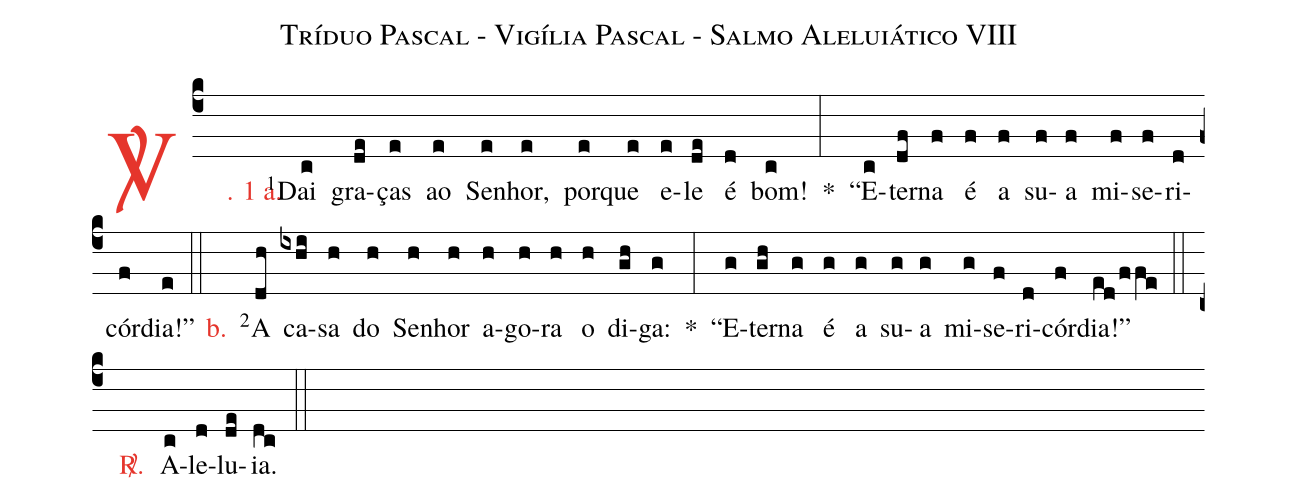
name: Tríduo Pascal - Vigília Pascal - Salmo Aleluiático VIII;
%%
(c4)

<c><sp>V/</sp>. 1 a.</c>() <v>\VSup{1}</v>Dai(c) gra(de)ças(e) ao(e) Se(e)nhor,(e) por(e)que(e) e(e)le(de) é(d) bom!(c) *(:)
``E(c)ter(df)na(f) é(f) a(f) su(f)a(f) mi(f)se(f)ri(d)cór(f)dia!''(e)

(::)

<nlba><c>b.</c>() <v>\VSup{2}</v>A</nlba>(dh) ca(ixhi)sa(h) do(h) Se(h)nhor(h) a(h)go(h)ra(h) o(h) di(gh)ga:(g) *(:)
``E(g)ter(gh)na(g) é(g) a(g) su(g)a(g) mi(g)se(f)ri(d)cór(f)dia!''(ed/ffe)

(::)

<nlba><c><sp>R/</sp>.</c>() A</nlba>(c)le(d)lu(de)ia.(dc)

(::)
